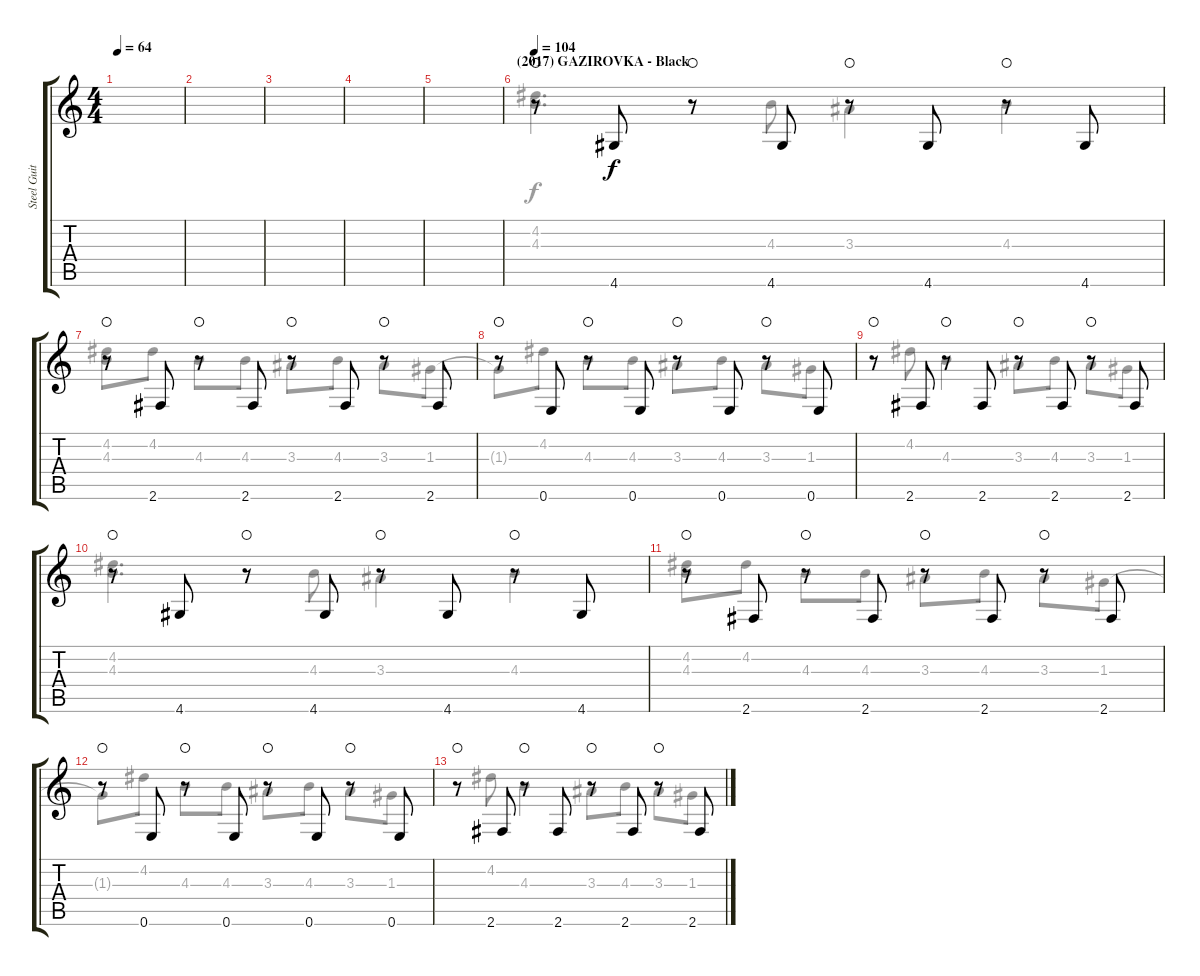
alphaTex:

\track ("Steel Guitar" "Steel Guit") {instrument acousticguitarsteel}
\staff {score tabs}
\tuning (E4 B3 G3 D3 A2 E2) {hide}
\voice
\ts (4 4)
\tempo 64
\clef g2
\ks c
|
|
|
|
|
\section ("" "(2017) GAZIROVKA - Black")
\tempo 104
r.8{waho} 4.6.8 r.8{waho} 4.6.8 r.8{waho} 4.6.8 r.8{waho} 4.6.8 |
r.8{waho} 2.6.8 r.8{waho} 2.6.8 r.8{waho} 2.6.8 r.8{waho} 2.6.8 |
r.8{waho} 0.6.8 r.8{waho} 0.6.8 r.8{waho} 0.6.8 r.8{waho} 0.6.8 |
r.8{waho} 2.6.8 r.8{waho} 2.6.8 r.8{waho} 2.6.8 r.8{waho} 2.6.8 |
r.8{waho} 4.6.8 r.8{waho} 4.6.8 r.8{waho} 4.6.8 r.8{waho} 4.6.8 |
r.8{waho} 2.6.8 r.8{waho} 2.6.8 r.8{waho} 2.6.8 r.8{waho} 2.6.8 |
r.8{waho} 0.6.8 r.8{waho} 0.6.8 r.8{waho} 0.6.8 r.8{waho} 0.6.8 |
r.8{waho} 2.6.8 r.8{waho} 2.6.8 r.8{waho} 2.6.8 r.8{waho} 2.6.8 |
|
|
\voice
\clef g2
\ottava regular
\simile none
\ks c
|
|
|
|
|
(4.2 4.3).4{d} 4.3.8 3.3.4 4.3.4 |
(4.2 4.3).8 4.2.8 4.3.8 4.3.8 3.3.8 4.3.8 3.3.8 1.3.8 |
1.3{t}.8 4.2.8 4.3.8 4.3.8 3.3.8 4.3.8 3.3.8 1.3.8 |
r.8 4.2.8 4.3.4 3.3.8 4.3.8 3.3.8 1.3.8 |
(4.2 4.3).4{d} 4.3.8 3.3.4 4.3.4 |
(4.2 4.3).8 4.2.8 4.3.8 4.3.8 3.3.8 4.3.8 3.3.8 1.3.8 |
1.3{t}.8 4.2.8 4.3.8 4.3.8 3.3.8 4.3.8 3.3.8 1.3.8 |
r.8 4.2.8 4.3.4 3.3.8 4.3.8 3.3.8 1.3.8 |
|
|
